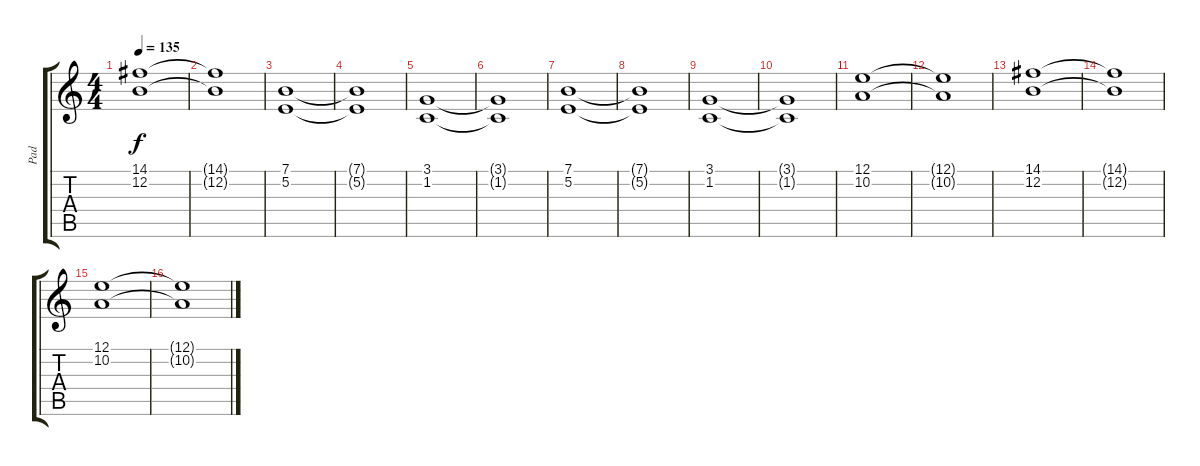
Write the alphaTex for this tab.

\track ("Pad" "Pad") {instrument fx7echoes}
\staff {score tabs}
\tuning (E4 B3 G3 D3 A2 E2) {hide}
\ts (4 4)
\tempo 135
\clef g2
\ks c
(14.1 12.2).1{dy f} |
(14.1{t} 12.2{t}).1 |
(7.1 5.2).1{volume 16} |
(7.1{t} 5.2{t}).1 |
(3.1 1.2).1 |
(3.1{t} 1.2{t}).1 |
(7.1 5.2).1 |
(7.1{t} 5.2{t}).1 |
(3.1 1.2).1 |
(3.1{t} 1.2{t}).1 |
(12.1 10.2).1 |
(12.1{t} 10.2{t}).1 |
(14.1 12.2).1 |
(14.1{t} 12.2{t}).1 |
(12.1 10.2).1 |
(12.1{t} 10.2{t}).1
